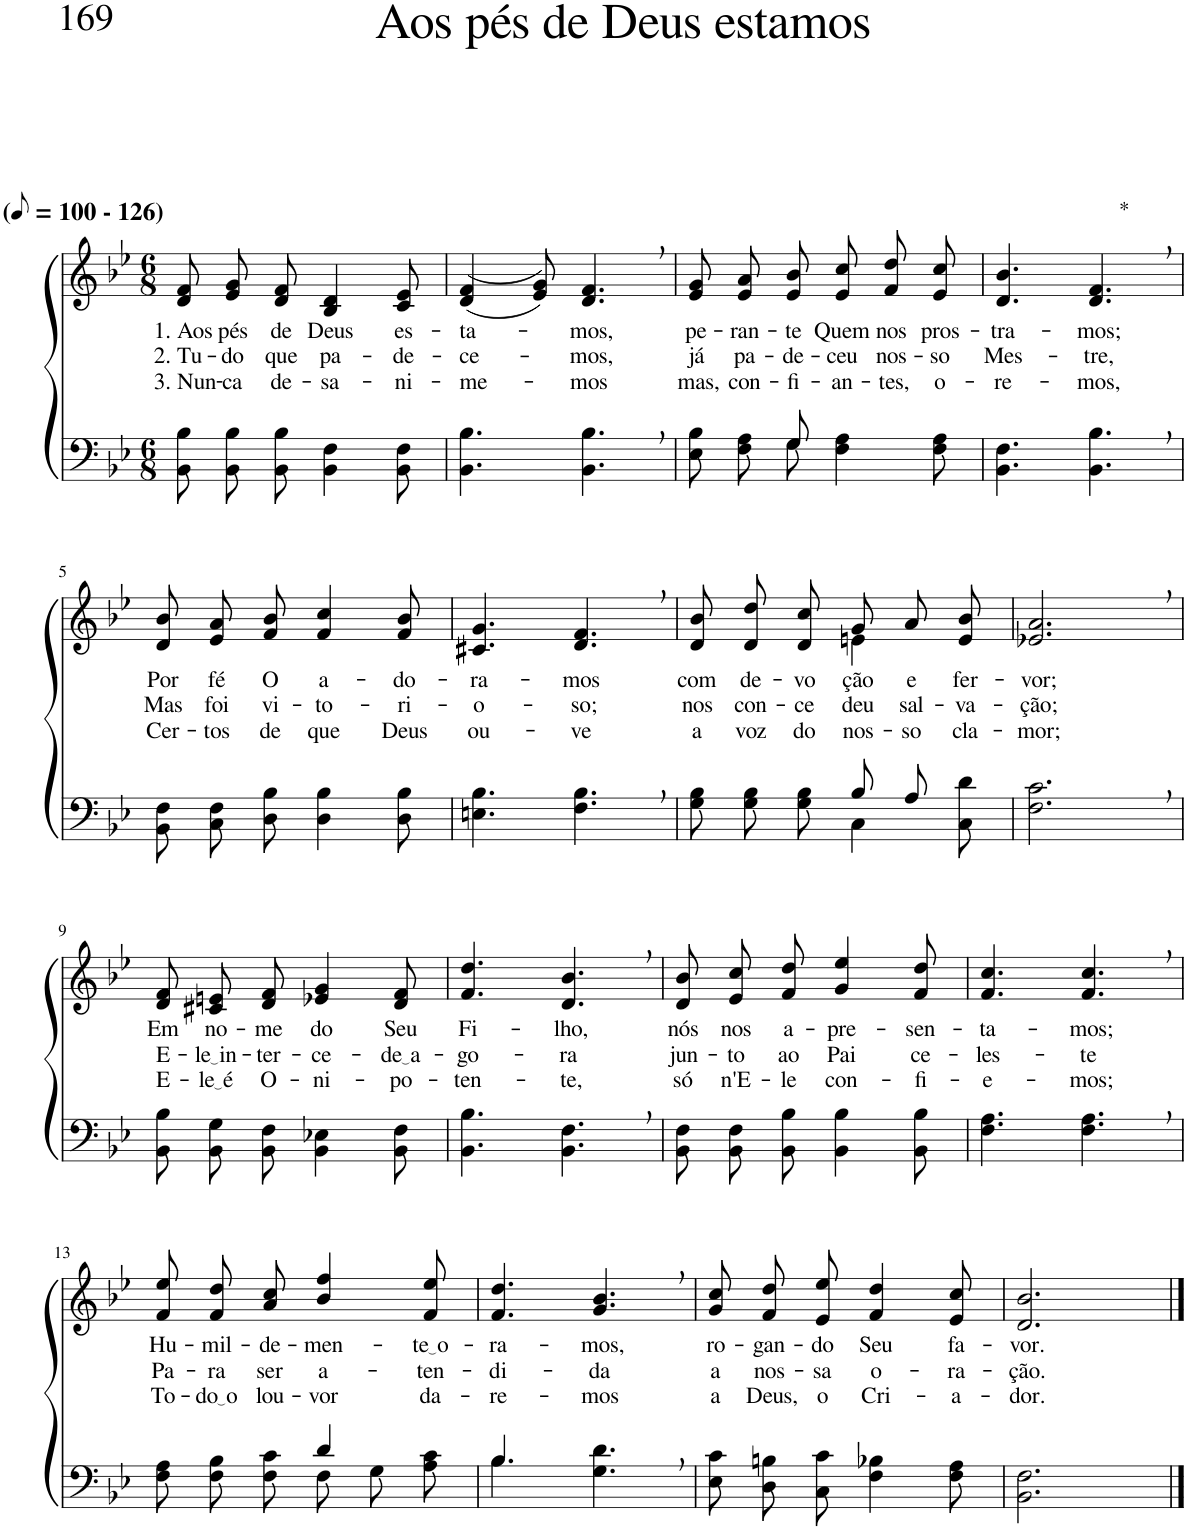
**kern	**kern	**text	**text	**text
*part2	*part1	*part1	*part1	*part1
*staff2	*staff1	*staff1	*staff1	*staff1
*I"Parte III e IV	*I"Parte I e II	*	*	*
*clefF4	*clefG2	*	*	*
*Trd1c2	*Trd1c2	*	*	*
*k[b-e-]	*k[b-e-]	*	*	*
*M6/8	*M6/8	*	*	*
*MM50	*MM50	*	*	*
=1	=1	=1	=1	=1
!	!LO:TX:a:B:t=(	!	!	!
!	!LO:TX:a:B:t=- 126)	!	!	!
!	!	!LO:LY:b	!LO:LY:b	!LO:LY:b
8BB-\ 8B-\L	8d/ 8f/L	1. Aos	2. Tu-	3. Nun-
!	!	!LO:LY:b	!LO:LY:b	!LO:LY:b
8BB-\ 8B-\	8e-/ 8g/	pés	-do	-ca
!	!	!LO:LY:b	!LO:LY:b	!LO:LY:b
8BB-\ 8B-\J	8d/ 8f/J	de	que	de-
!	!	!LO:LY:b	!LO:LY:b	!LO:LY:b
4BB-\ 4F\	4B-/ 4d/	Deus	pa-	-sa-
!	!	!LO:LY:b	!LO:LY:b	!LO:LY:b
8BB-\ 8F\	8c/ 8e-/	es-	-de-	-ni-
=2	=2	=2	=2	=2
!	!	!LO:LY:b	!LO:LY:b	!LO:LY:b
4.BB-\ 4.B-\	((4d/ 4f/	-ta-	-ce-	-me-
.	8e-/ 8g/))	.	.	.
!	!	!LO:LY:b	!LO:LY:b	!LO:LY:b
4.BB-\, 4.B-\,	4.d/, 4.f/,	-mos,	-mos,	-mos
=3	=3	=3	=3	=3
*^	*	*	*	*
!	!	!	!LO:LY:b	!LO:LY:b	!LO:LY:b
4ryy	8E-\ 8B-\L	8e-/ 8g/L	pe-	já	mas,
!	!	!	!LO:LY:b	!LO:LY:b	!LO:LY:b
.	8F\ 8A\	8e-/ 8a/	-ran-	pa-	con-
!	!	!	!LO:LY:b	!LO:LY:b	!LO:LY:b
8G/	8G\J	8e-/ 8b-/J	-te	-de-	-fi-
!	!	!	!LO:LY:b	!LO:LY:b	!LO:LY:b
4.ryy	4F\ 4A\	8e-/ 8cc/L	Quem	-ceu	-an-
!	!	!	!LO:LY:b	!LO:LY:b	!LO:LY:b
.	.	8f/ 8dd/	nos	nos-	-tes,
!	!	!	!LO:LY:b	!LO:LY:b	!LO:LY:b
.	8F\ 8A\	8e-/ 8cc/J	pros-	-so	o-
=4	=4	=4	=4	=4	=4
!	!	!	!LO:LY:b	!LO:LY:b	!LO:LY:b
*v	*v	*	*	*	*
4.BB-\ 4.F\	4.d/ 4.b-/	-tra-	Mes-	-re-
!	!LO:TX:a:t=*	!	!	!
!	!	!LO:LY:b	!LO:LY:b	!LO:LY:b
4.BB-\, 4.B-\,	4.d/, 4.f/,	-mos;	-tre,	-mos,
!!LO:LB:g=z
=5	=5	=5	=5	=5
!	!	!LO:LY:b	!LO:LY:b	!LO:LY:b
8BB-\ 8F\L	8d/ 8b-/L	Por	Mas	Cer-
!	!	!LO:LY:b	!LO:LY:b	!LO:LY:b
8C\ 8F\	8e-/ 8a/	fé	foi	-tos
!	!	!LO:LY:b	!LO:LY:b	!LO:LY:b
8D\ 8B-\J	8f/ 8b-/J	O	vi-	de
!	!	!LO:LY:b	!LO:LY:b	!LO:LY:b
4D\ 4B-\	4f/ 4cc/	a-	-to-	que
!	!	!LO:LY:b	!LO:LY:b	!LO:LY:b
8D\ 8B-\	8f/ 8b-/	-do-	-ri-	Deus
=6	=6	=6	=6	=6
!	!	!LO:LY:b	!LO:LY:b	!LO:LY:b
4.En\ 4.B-\	4.c#X/ 4.g/	-ra-	-o-	ou-
!	!	!LO:LY:b	!LO:LY:b	!LO:LY:b
4.F\, 4.B-\,	4.d/, 4.f/,	-mos	-so;	-ve
=7	=7	=7	=7	=7
*^	*	*	*	*
!	!	!	!LO:LY:b	!LO:LY:b	!LO:LY:b
*	*	*^	*	*	*
4.ryy	8G\ 8B-\L	8d/ 8b-/L	4.ryy	com	nos	a
!	!	!	!	!LO:LY:b	!LO:LY:b	!LO:LY:b
.	8G\ 8B-\	8d/ 8dd/	.	de-	con-	voz
!	!	!	!	!LO:LY:b	!LO:LY:b	!LO:LY:b
.	8G\ 8B-\J	8d/ 8cc/J	.	-vo-	-ce-	do
!	!	!	!	!LO:LY:b	!LO:LY:b	!LO:LY:b
8B-/L	4C\	8g/L	4en\	-ção	-deu	nos-
!	!	!	!	!LO:LY:b	!LO:LY:b	!LO:LY:b
8A/J	.	8a/	.	e	sal-	-so
!	!	!	!	!LO:LY:b	!LO:LY:b	!LO:LY:b
8ryy	8C\ 8d\	8e/ 8b-/J	8ryy	fer-	-va-	cla-
=8	=8	=8	=8	=8	=8	=8
!	!	!	!	!LO:LY:b	!LO:LY:b	!LO:LY:b
*v	*v	*	*	*	*	*
*	*v	*v	*	*	*
2.F\, 2.c\,	2.e-X/, 2.a/,	-vor;	-ção;	-mor;
!!LO:LB:g=z
=9	=9	=9	=9	=9
!	!	!LO:LY:b	!LO:LY:b	!LO:LY:b
8BB-\ 8B-\L	8d/ 8f/L	Em	E-	E-
!	!	!LO:LY:b	!LO:LY:b	!LO:LY:b
8BB-\ 8G\	8c#X/ 8en/	no-	le in	le é
!	!	!LO:LY:b	!LO:LY:b	!LO:LY:b
8BB-\ 8F\J	8d/ 8f/J	-me	-ter-	O-
!	!	!LO:LY:b	!LO:LY:b	!LO:LY:b
4BB-\ 4E-X\	4e-X/ 4g/	do	-ce-	-ni-
!	!	!LO:LY:b	!LO:LY:b	!LO:LY:b
8BB-\ 8F\	8d/ 8f/	Seu	de a	-po-
=10	=10	=10	=10	=10
!	!	!LO:LY:b	!LO:LY:b	!LO:LY:b
4.BB-\ 4.B-\	4.f/ 4.dd/	Fi-	-go-	-ten-
!	!	!LO:LY:b	!LO:LY:b	!LO:LY:b
4.BB-\, 4.F\,	4.d/, 4.b-/,	-lho,	-ra	-te,
=11	=11	=11	=11	=11
!	!	!LO:LY:b	!LO:LY:b	!LO:LY:b
8BB-\ 8F\L	8d/ 8b-/L	nós	jun-	só
!	!	!LO:LY:b	!LO:LY:b	!LO:LY:b
8BB-\ 8F\	8e-/ 8cc/	nos	-to	n'E-
!	!	!LO:LY:b	!LO:LY:b	!LO:LY:b
8BB-\ 8B-\J	8f/ 8dd/J	a-	ao	-le
!	!	!LO:LY:b	!LO:LY:b	!LO:LY:b
4BB-\ 4B-\	4g/ 4ee-/	-pre-	Pai	con-
!	!	!LO:LY:b	!LO:LY:b	!LO:LY:b
8BB-\ 8B-\	8f/ 8dd/	-sen-	ce-	-fi-
=12	=12	=12	=12	=12
!	!	!LO:LY:b	!LO:LY:b	!LO:LY:b
4.F\ 4.A\	4.f/ 4.cc/	-ta-	-les-	-e-
!	!	!LO:LY:b	!LO:LY:b	!LO:LY:b
4.F\, 4.A\,	4.f/, 4.cc/,	-mos;	-te	-mos;
!!LO:LB:g=z
=13	=13	=13	=13	=13
*^	*	*	*	*
!	!	!	!LO:LY:b	!LO:LY:b	!LO:LY:b
4.ryy	8F\ 8A\L	8f/ 8ee-/L	Hu-	Pa-	To-
!	!	!	!LO:LY:b	!LO:LY:b	!LO:LY:b
.	8F\ 8B-\	8f/ 8dd/	-mil-	-ra	do o
!	!	!	!LO:LY:b	!LO:LY:b	!LO:LY:b
.	8F\ 8c\J	8a/ 8cc/J	-de-	ser	lou-
!	!	!	!LO:LY:b	!LO:LY:b	!LO:LY:b
4d/	8F\L	4b-/ 4ff/	-men-	a-	-vor
.	8G\	.	.	.	.
!	!	!	!LO:LY:b	!LO:LY:b	!LO:LY:b
8ryy	8A\ 8c\J	8f/ 8ee-/	te o	-ten-	da-
=14	=14	=14	=14	=14	=14
!	!	!	!LO:LY:b	!LO:LY:b	!LO:LY:b
4.B-/	4.B-\	4.f/ 4.dd/	-ra-	-di-	-re-
!	!	!	!LO:LY:b	!LO:LY:b	!LO:LY:b
4.ryy	4.G\ 4.d\	4.g/, 4.b-/,	-mos,	-da	-mos
=15	=15	=15	=15	=15	=15
!	!	!	!LO:LY:b	!LO:LY:b	!LO:LY:b
*v	*v	*	*	*	*
8E-\ 8c\L	8g\ 8cc\L	ro-	a	a
!	!	!LO:LY:b	!LO:LY:b	!LO:LY:b
8D\ 8Bn\	8f\ 8dd\	-gan-	nos-	Deus,
!	!	!LO:LY:b	!LO:LY:b	!LO:LY:b
8C\ 8c\J	8e-\ 8ee-\J	-do	-sa	o
!	!	!LO:LY:b	!LO:LY:b	!LO:LY:b
4F\ 4B-X\	4f/ 4dd/	Seu	o-	Cri-
!	!	!LO:LY:b	!LO:LY:b	!LO:LY:b
8F\ 8A\	8e-/ 8cc/	fa-	-ra-	-a-
=16	=16	=16	=16	=16
!	!	!LO:LY:b	!LO:LY:b	!LO:LY:b
2.BB-\ 2.F\	2.d/ 2.b-/	-vor.	-ção.	-dor.
==	==	==	==	==
*-	*-	*-	*-	*-
